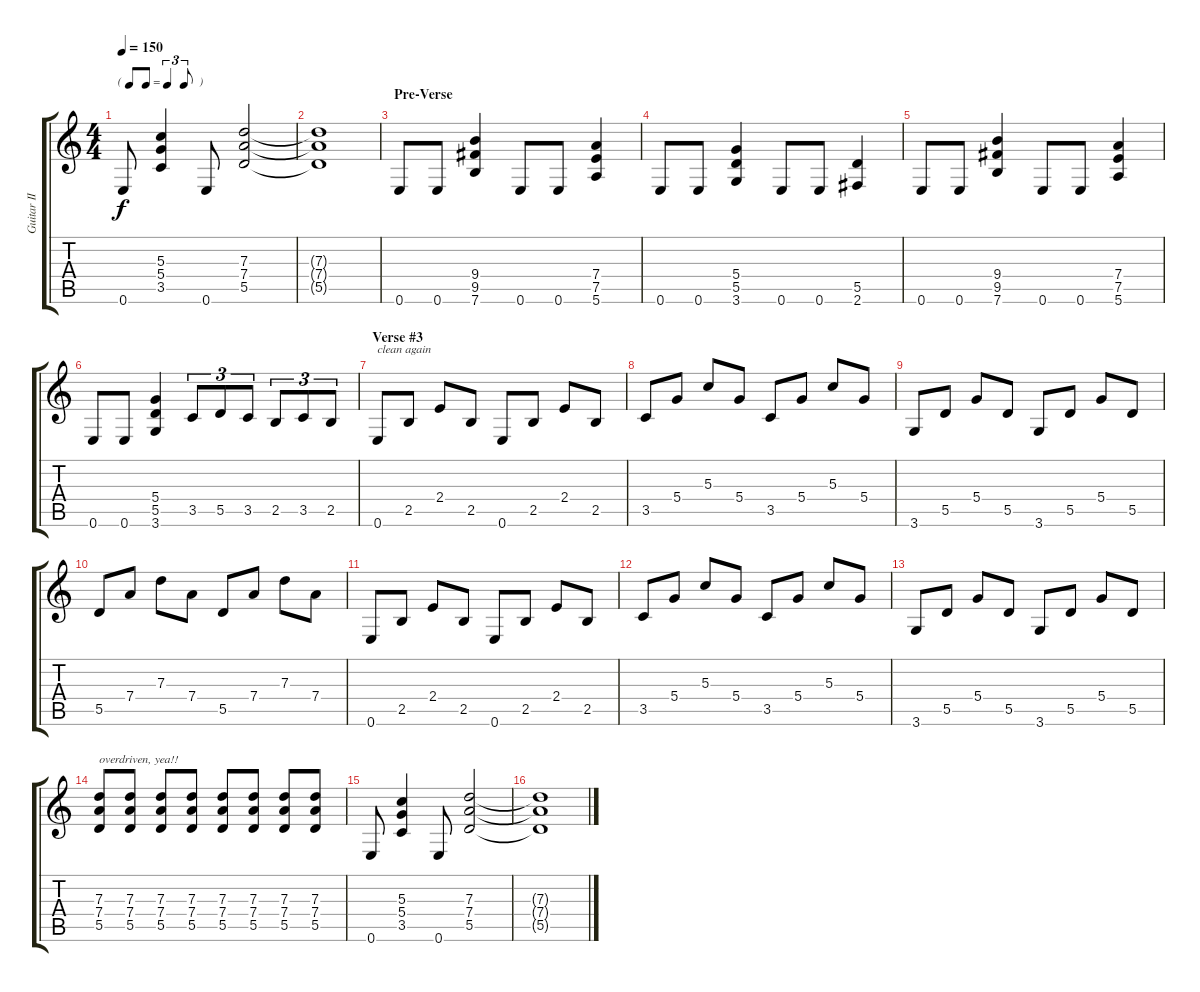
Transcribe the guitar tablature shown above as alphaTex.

\track ("Guitar II" "Guitar II") {instrument overdrivenguitar}
\staff {score tabs}
\tuning (E4 B3 G3 D3 A2 E2) {hide}
\ts (4 4)
\tf triplet8th
\tempo 150
\clef g2
\ks c
0.6.8{dy f} (5.3 5.4 3.5).4 0.6.8 (7.3 7.4 5.5).2 |
(7.3{t} 7.4{t} 5.5{t}).1 |
\section ("" "Pre-Verse")
0.6.8 0.6.8 (9.4 9.5 7.6).4 0.6.8 0.6.8 (7.4 7.5 5.6).4 |
0.6.8 0.6.8 (5.4 5.5 3.6).4 0.6.8 0.6.8 (5.5 2.6).4 |
0.6.8 0.6.8 (9.4 9.5 7.6).4 0.6.8 0.6.8 (7.4 7.5 5.6).4 |
0.6.8 0.6.8 (5.4 5.5 3.6).4 3.5.8{tu (3 2)} 5.5.8{tu (3 2)} 3.5.8{tu (3 2)} 2.5.8{tu (3 2)} 3.5.8{tu (3 2)} 2.5.8{tu (3 2)} |
\section ("" "Verse #3")
0.6.8{txt "clean again" instrument electricguitarclean} 2.5.8 2.4.8 2.5.8 0.6.8 2.5.8 2.4.8 2.5.8 |
3.5.8 5.4.8 5.3.8 5.4.8 3.5.8 5.4.8 5.3.8 5.4.8 |
3.6.8 5.5.8 5.4.8 5.5.8 3.6.8 5.5.8 5.4.8 5.5.8 |
5.5.8 7.4.8 7.3.8 7.4.8 5.5.8 7.4.8 7.3.8 7.4.8 |
0.6.8 2.5.8 2.4.8 2.5.8 0.6.8 2.5.8 2.4.8 2.5.8 |
3.5.8 5.4.8 5.3.8 5.4.8 3.5.8 5.4.8 5.3.8 5.4.8 |
3.6.8 5.5.8 5.4.8 5.5.8 3.6.8 5.5.8 5.4.8 5.5.8 |
(7.3 7.4 5.5).8{txt "overdriven, yea!!" instrument overdrivenguitar} (7.3 7.4 5.5).8 (7.3 7.4 5.5).8 (7.3 7.4 5.5).8 (7.3 7.4 5.5).8 (7.3 7.4 5.5).8 (7.3 7.4 5.5).8 (7.3 7.4 5.5).8 |
0.6.8 (5.3 5.4 3.5).4 0.6.8 (7.3 7.4 5.5).2 |
(7.3{t} 7.4{t} 5.5{t}).1
